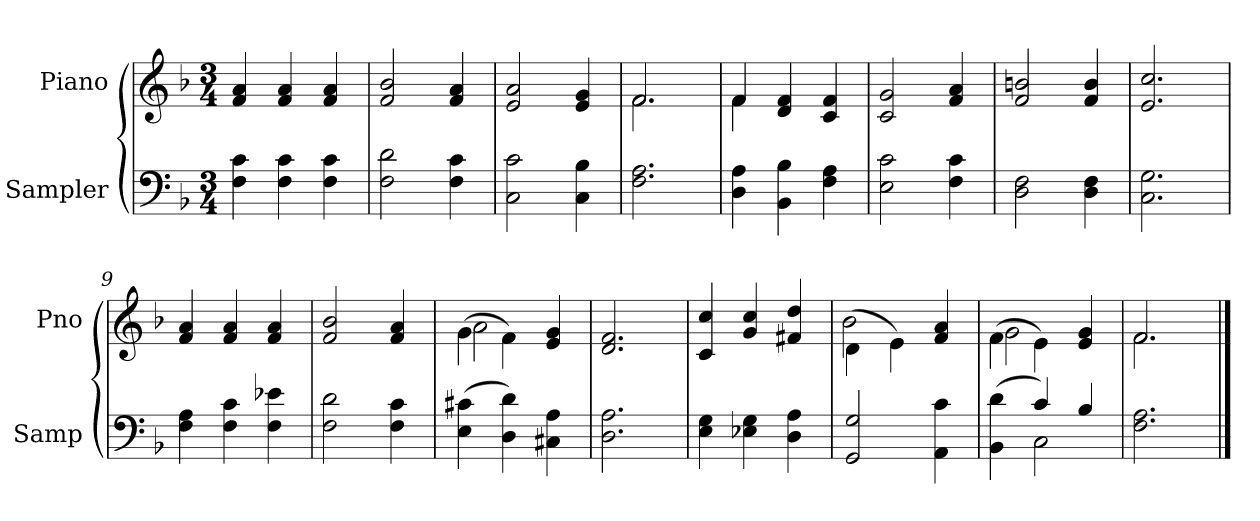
**kern	**kern
*part2	*part1
*staff2	*staff1
*I"Sampler	*I"Piano
*I'Samp	*I'Pno
*clefF4	*clefG2
*k[b-]	*k[b-]
*F:	*F:
*M3/4	*M3/4
=1	=1
4F 4c	4f 4a
4F 4c	4f 4a
4F 4c	4f 4a
=2	=2
2F 2d	2f 2b-
4F 4c	4f 4a
=3	=3
2C 2c	2e 2a
4C 4B-	4e 4g
=4	=4
*	*^
2.F 2.A	2.f/	2.f
=5	=5	=5
4D 4A	4f/	4f
4BB- 4B-	4d 4f	2ryy
4F 4A	4c 4f	.
*	*v	*v
=6	=6
2E 2c	2c 2g
4F 4c	4f 4a
=7	=7
2D 2F	2f 2bn
4D 4F	4f 4b
=8	=8
2.C 2.G	2.e 2.cc
=9	=9
4F 4A	4f 4a
4F 4c	4f 4a
4F 4e-X	4f 4a
=10	=10
2F 2d	2f 2b-
4F 4c	4f 4a
=11	=11
*	*^
(4E 4c#X	(4g\	2a
4D 4d)	4f\)	.
4C#X 4A	4e 4g	4ryy
*	*v	*v
=12	=12
2.D 2.A	2.d 2.f
=13	=13
4E 4G	4c 4cc
4E-X 4G	4g 4cc
4D 4A	4f#X 4dd
=14	=14
*	*^
2GG 2G	(4d\	2b-
.	4e\)	.
4AA 4c	4f 4a	4ryy
=15	=15	=15
*^	*	*
(4BB- 4d	4ryy	(4f\	2g
4c/)	2C	4e\)	.
4B-/	.	4e 4g	4ryy
*v	*v	*	*
=16	=16	=16
2.F 2.A	2.f/	2.f
*	*v	*v
==	==
*-	*-
